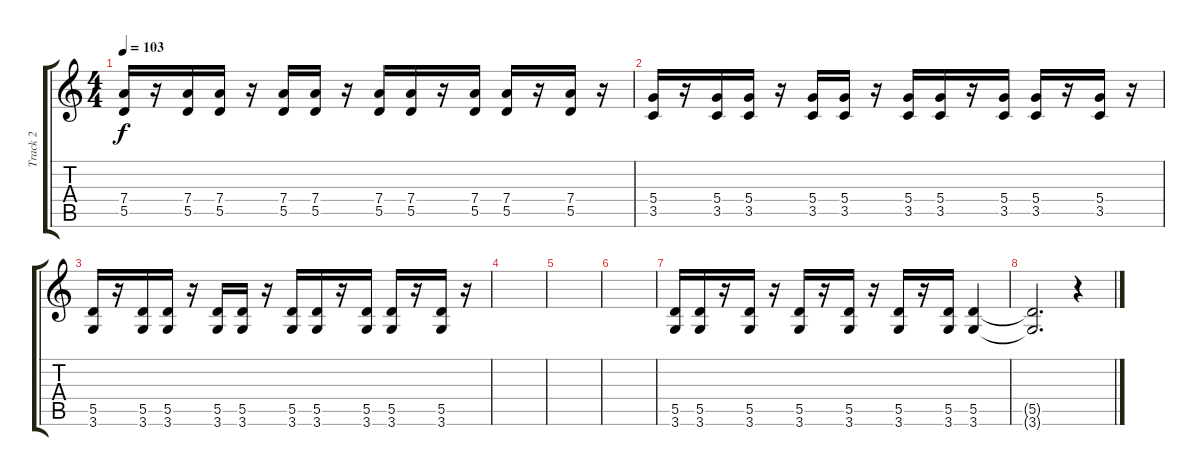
\track ("Track 2" "Track 2") {instrument distortionguitar}
\staff {score tabs}
\tuning (E4 B3 G3 D3 A2 E2) {hide}
\ts (4 4)
\tempo 103
\clef g2
\ks c
(7.4 5.5).16{dy f} r.16 (7.4 5.5).16 (7.4 5.5).16 r.16 (7.4 5.5).16 (7.4 5.5).16 r.16 (7.4 5.5).16 (7.4 5.5).16 r.16 (7.4 5.5).16 (7.4 5.5).16 r.16 (7.4 5.5).16 r.16 |
(5.4 3.5).16 r.16 (5.4 3.5).16 (5.4 3.5).16 r.16 (5.4 3.5).16 (5.4 3.5).16 r.16 (5.4 3.5).16 (5.4 3.5).16 r.16 (5.4 3.5).16 (5.4 3.5).16 r.16 (5.4 3.5).16 r.16 |
(5.5 3.6).16 r.16 (5.5 3.6).16 (5.5 3.6).16 r.16 (5.5 3.6).16 (5.5 3.6).16 r.16 (5.5 3.6).16 (5.5 3.6).16 r.16 (5.5 3.6).16 (5.5 3.6).16 r.16 (5.5 3.6).16 r.16 |
|
|
|
(5.5 3.6).16 (5.5 3.6).16 r.16 (5.5 3.6).16 r.16 (5.5 3.6).16 r.16 (5.5 3.6).16 r.16 (5.5 3.6).16 r.16 (5.5 3.6).16 (5.5 3.6).4 |
(5.5{t} 3.6{t}).2{d} r.4
